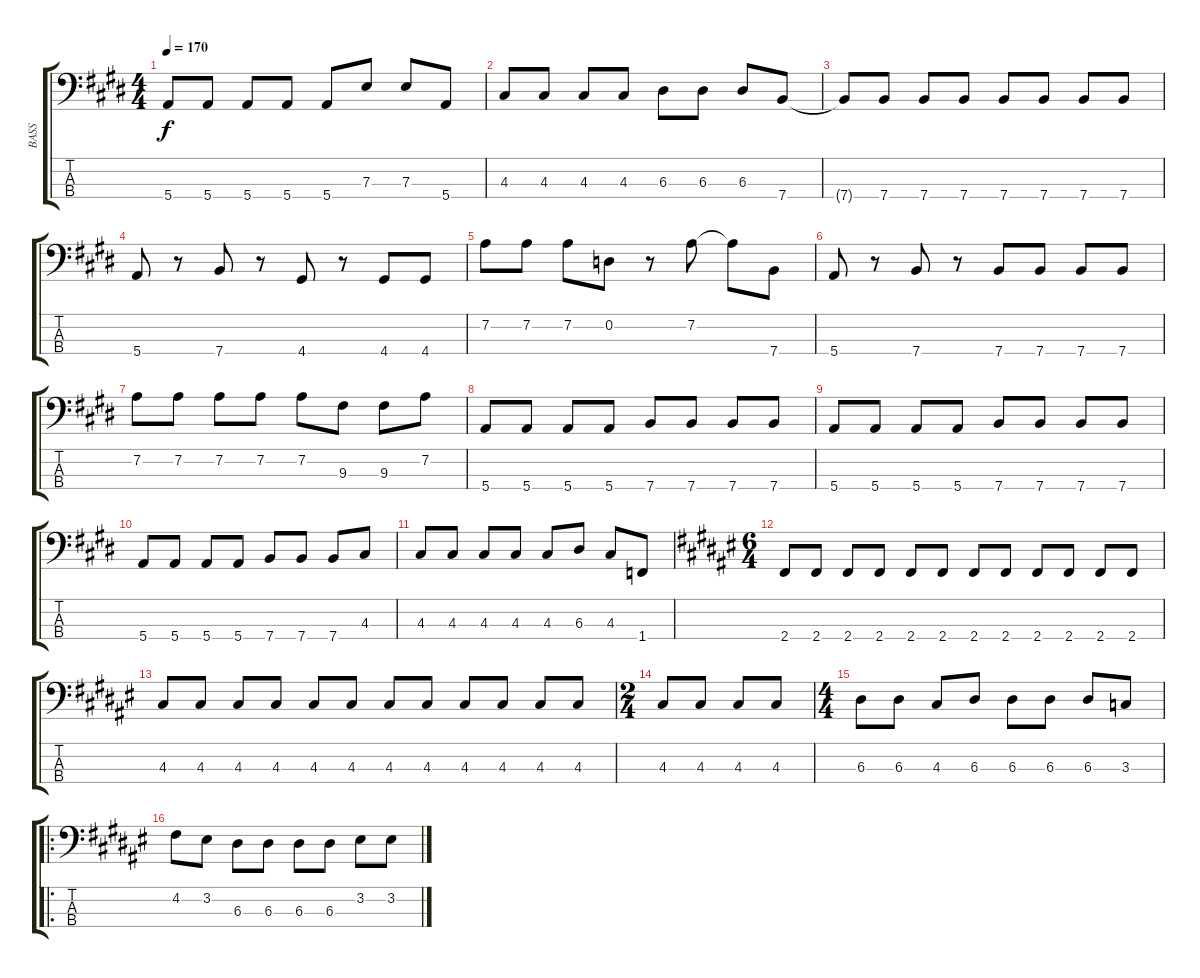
\track ("BASS " "BASS ") {instrument electricbasspick}
\staff {score tabs}
\tuning (G2 D2 A1 E1) {hide}
\ts (4 4)
\tempo 170
\clef f4
\ks e
5.4.8{dy f} 5.4.8 5.4.8 5.4.8 5.4.8 7.3.8 7.3.8 5.4.8 |
4.3.8 4.3.8 4.3.8 4.3.8 6.3.8 6.3.8 6.3.8 7.4.8 |
7.4{t}.8 7.4.8 7.4.8 7.4.8 7.4.8 7.4.8 7.4.8 7.4.8 |
5.4.8 r.8 7.4.8 r.8 4.4.8 r.8 4.4.8 4.4.8 |
7.2.8 7.2.8 7.2.8 0.2.8 r.8 7.2.8 7.2{t}.8 7.4.8 |
5.4.8 r.8 7.4.8 r.8 7.4.8 7.4.8 7.4.8 7.4.8 |
7.2.8 7.2.8 7.2.8 7.2.8 7.2.8 9.3.8 9.3.8 7.2.8 |
5.4.8 5.4.8 5.4.8 5.4.8 7.4.8 7.4.8 7.4.8 7.4.8 |
5.4.8 5.4.8 5.4.8 5.4.8 7.4.8 7.4.8 7.4.8 7.4.8 |
5.4.8 5.4.8 5.4.8 5.4.8 7.4.8 7.4.8 7.4.8 4.3.8 |
4.3.8 4.3.8 4.3.8 4.3.8 4.3.8 6.3.8 4.3.8 1.4.8 |
\ts (6 4)
\ks f#
2.4.8 2.4.8 2.4.8 2.4.8 2.4.8 2.4.8 2.4.8 2.4.8 2.4.8 2.4.8 2.4.8 2.4.8 |
4.3.8 4.3.8 4.3.8 4.3.8 4.3.8 4.3.8 4.3.8 4.3.8 4.3.8 4.3.8 4.3.8 4.3.8 |
\ts (2 4)
4.3.8 4.3.8 4.3.8 4.3.8 |
\ts (4 4)
6.3.8 6.3.8 4.3.8 6.3.8 6.3.8 6.3.8 6.3.8 3.3.8 |
\ro
4.2.8 3.2.8 6.3.8 6.3.8 6.3.8 6.3.8 3.2.8 3.2.8
